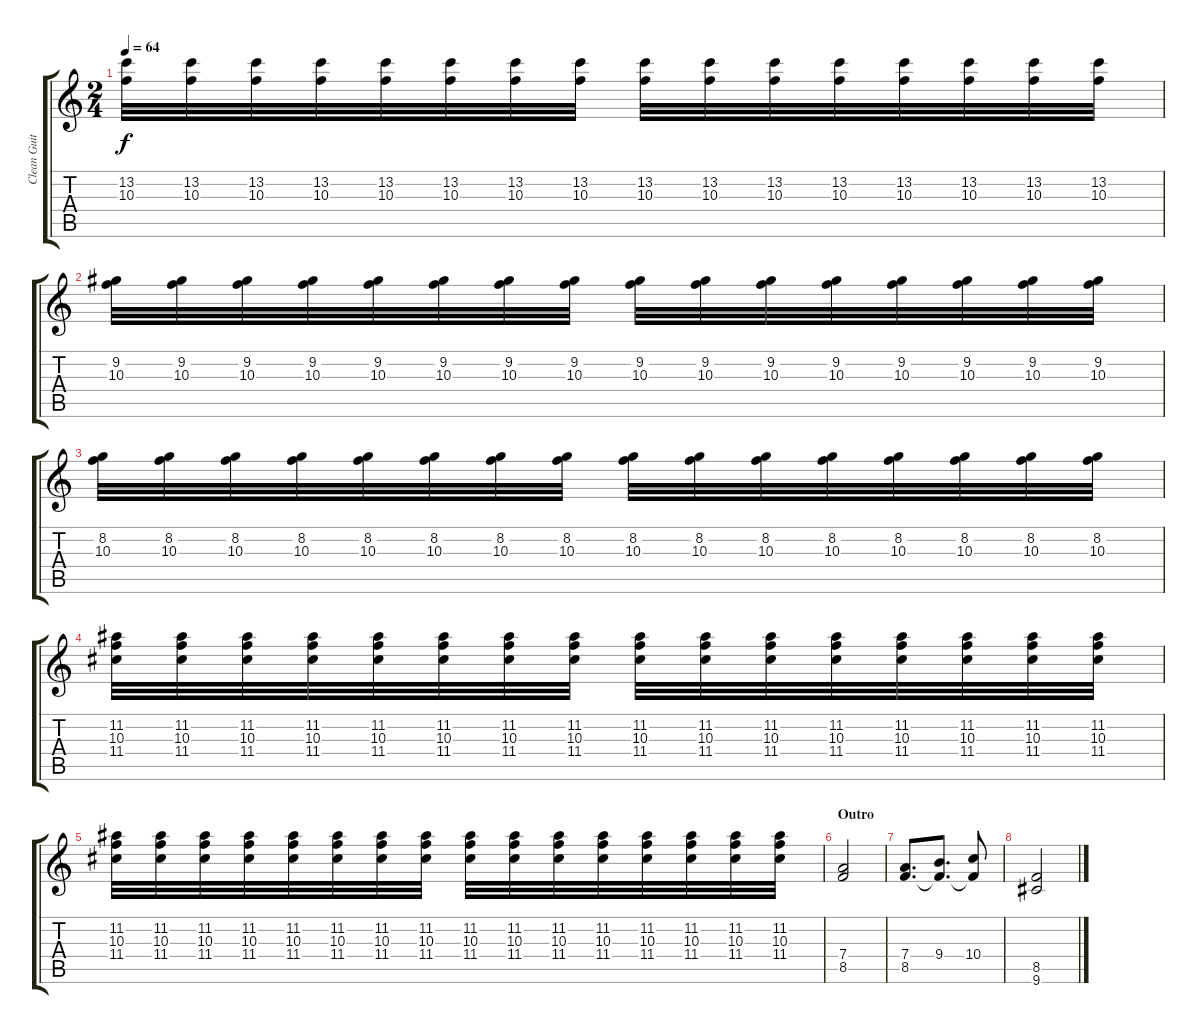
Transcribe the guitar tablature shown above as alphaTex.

\track ("Clean Guitar" "Clean Guit") {instrument electricguitarjazz}
\staff {score tabs}
\tuning (E4 B3 G3 D3 A2 E2) {hide}
\ts (2 4)
\tempo 64
\clef g2
\ks c
(13.2 10.3).32{dy f} (13.2 10.3).32 (13.2 10.3).32 (13.2 10.3).32 (13.2 10.3).32 (13.2 10.3).32 (13.2 10.3).32 (13.2 10.3).32 (13.2 10.3).32 (13.2 10.3).32 (13.2 10.3).32 (13.2 10.3).32 (13.2 10.3).32 (13.2 10.3).32 (13.2 10.3).32 (13.2 10.3).32 |
(9.2 10.3).32 (9.2 10.3).32 (9.2 10.3).32 (9.2 10.3).32 (9.2 10.3).32 (9.2 10.3).32 (9.2 10.3).32 (9.2 10.3).32 (9.2 10.3).32 (9.2 10.3).32 (9.2 10.3).32 (9.2 10.3).32 (9.2 10.3).32 (9.2 10.3).32 (9.2 10.3).32 (9.2 10.3).32 |
(8.2 10.3).32 (8.2 10.3).32 (8.2 10.3).32 (8.2 10.3).32 (8.2 10.3).32 (8.2 10.3).32 (8.2 10.3).32 (8.2 10.3).32 (8.2 10.3).32 (8.2 10.3).32 (8.2 10.3).32 (8.2 10.3).32 (8.2 10.3).32 (8.2 10.3).32 (8.2 10.3).32 (8.2 10.3).32 |
(11.2 10.3 11.4).32 (11.2 10.3 11.4).32 (11.2 10.3 11.4).32 (11.2 10.3 11.4).32 (11.2 10.3 11.4).32 (11.2 10.3 11.4).32 (11.2 10.3 11.4).32 (11.2 10.3 11.4).32 (11.2 10.3 11.4).32 (11.2 10.3 11.4).32 (11.2 10.3 11.4).32 (11.2 10.3 11.4).32 (11.2 10.3 11.4).32 (11.2 10.3 11.4).32 (11.2 10.3 11.4).32 (11.2 10.3 11.4).32 |
(11.2 10.3 11.4).32 (11.2 10.3 11.4).32 (11.2 10.3 11.4).32 (11.2 10.3 11.4).32 (11.2 10.3 11.4).32 (11.2 10.3 11.4).32 (11.2 10.3 11.4).32 (11.2 10.3 11.4).32 (11.2 10.3 11.4).32 (11.2 10.3 11.4).32 (11.2 10.3 11.4).32 (11.2 10.3 11.4).32 (11.2 10.3 11.4).32 (11.2 10.3 11.4).32 (11.2 10.3 11.4).32 (11.2 10.3 11.4).32 |
\section ("" "Outro")
(7.4 8.5).2 |
(7.4 8.5).8{d} (9.4 8.5{t}).8{d} (10.4 8.5{t}).8 |
(8.5 9.6).2
